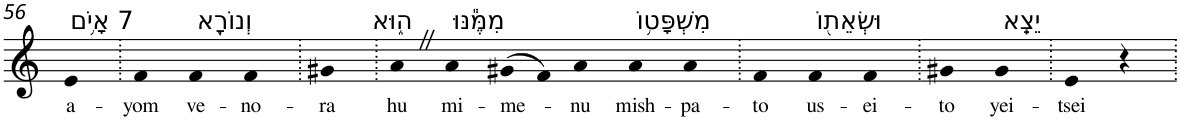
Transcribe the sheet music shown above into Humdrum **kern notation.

**kern	**text
*part1	*part1
*staff1	*staff1
*I"Piano	*
*I'Pno	*
!!LO:PB:g=z
*clefG2	*
*k[]	*
=56	=56
!LO:TX:a:t=7 אָיֹ֥ם	!
!	!LO:LY:b
4e	a-
=57.	=57.
!	!LO:LY:b
4f	-yom
!LO:TX:a:t=וְנוֹרָ֖א	!
!	!LO:LY:b
4f	ve-
!	!LO:LY:b
4f	-no-
=58.	=58.
!	!LO:LY:b
4g#X	-ra
=59.	=59.
!LO:TX:a:t=ה֑וּא	!
!	!LO:LY:b
4aZ	hu
!LO:TX:a:t=מִמֶּ֕נּוּ	!
!	!LO:LY:b
4a	mi-
!	!LO:LY:b
(>8g#X	-me-
8f)	.
!	!LO:LY:b
4a	-nu
!LO:TX:a:t=מִשְׁפָּט֥וֹ	!
!	!LO:LY:b
4a	mish-
!	!LO:LY:b
4a	-pa-
=60.	=60.
!	!LO:LY:b
4f	-to
!LO:TX:a:t=וּשְׂאֵת֖וֹ	!
!	!LO:LY:b
4f	us-
!	!LO:LY:b
4f	-ei-
=61.	=61.
!	!LO:LY:b
4g#X	-to
!LO:TX:a:t=יֵצֵֽא	!
!	!LO:LY:b
4g#	yei-
=62.	=62.
!	!LO:LY:b
4e	-tsei
4r	.
=.	=.
*-	*-
